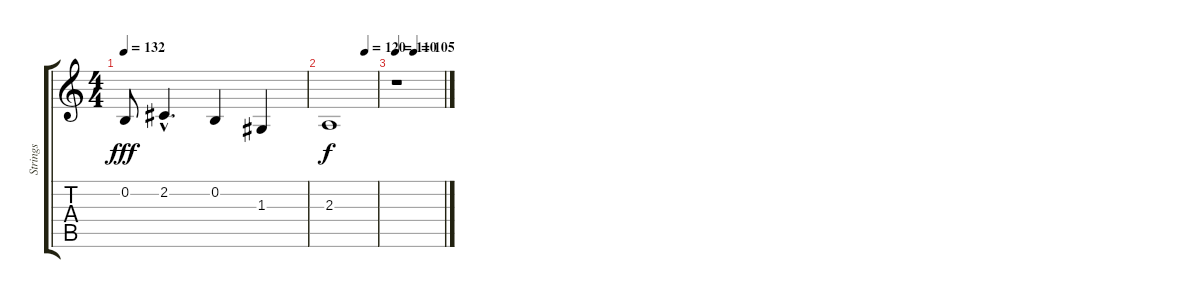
\track ("Strings" "Strings") {instrument synthstrings1}
\staff {score tabs}
\tuning (E4 B3 G3 D3 A2 E2) {hide}
\ts (4 4)
\tempo 132
\clef g2
\ks c
0.2{t}.8{dy fff} 2.2{hac}.4{d} 0.2.4 1.3.4 |
\tempo (120 0.75)
2.3.1{dy f} |
\tempo 110
\tempo (105 0.375)
r.1
